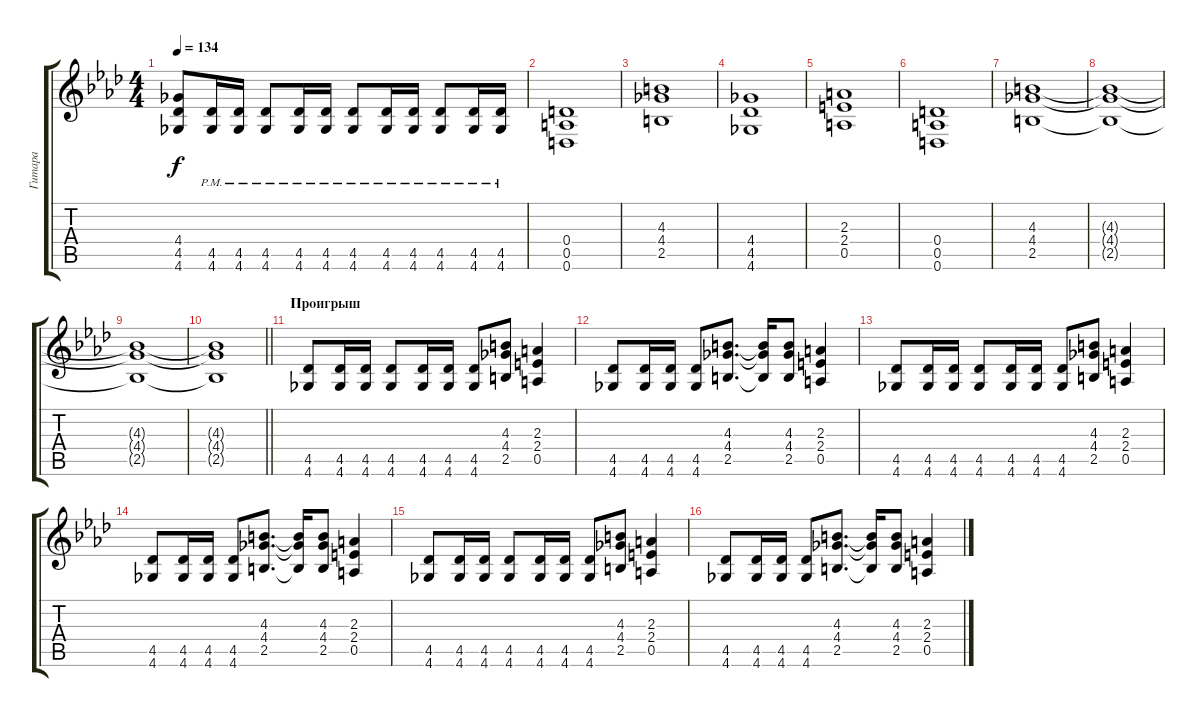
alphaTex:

\track ("Гитара" "Гитара") {instrument distortionguitar}
\staff {score tabs}
\tuning (E4 B3 G3 D3 A2 D2) {hide}
\ts (4 4)
\tempo 134
\clef g2
\ks fminor
(4.4 4.5 4.6).8{dy f} (4.5{pm} 4.6{pm}).16 (4.5{pm} 4.6{pm}).16 (4.5{pm} 4.6{pm}).8 (4.5{pm} 4.6{pm}).16 (4.5{pm} 4.6{pm}).16 (4.5{pm} 4.6{pm}).8 (4.5{pm} 4.6{pm}).16 (4.5{pm} 4.6{pm}).16 (4.5{pm} 4.6{pm}).8 (4.5{pm} 4.6{pm}).16 (4.5{pm} 4.6{pm}).16 |
(0.4 0.5 0.6).1 |
(4.3 4.4 2.5).1 |
(4.4 4.5 4.6).1 |
(2.3 2.4 0.5).1 |
(0.4 0.5 0.6).1 |
(4.3 4.4 2.5).1{volume 6} |
(4.3{t} 4.4{t} 2.5{t}).1 |
(4.3{t} 4.4{t} 2.5{t}).1 |
\barLineRight lightlight
(4.3{t} 4.4{t} 2.5{t}).1 |
\section ("" "Проигрыш")
(4.5 4.6).8{volume 13} (4.5 4.6).16 (4.5 4.6).16 (4.5 4.6).8 (4.5 4.6).16 (4.5 4.6).16 (4.5 4.6).8 (4.3 4.4 2.5).8 (2.3 2.4 0.5).4 |
(4.5 4.6).8 (4.5 4.6).16 (4.5 4.6).16 (4.5 4.6).8 (4.3 4.4 2.5).8{d} (4.3{t} 4.4{t} 2.5{t}).16 (4.3 4.4 2.5).8 (2.3 2.4 0.5).4 |
(4.5 4.6).8 (4.5 4.6).16 (4.5 4.6).16 (4.5 4.6).8 (4.5 4.6).16 (4.5 4.6).16 (4.5 4.6).8 (4.3 4.4 2.5).8 (2.3 2.4 0.5).4 |
(4.5 4.6).8 (4.5 4.6).16 (4.5 4.6).16 (4.5 4.6).8 (4.3 4.4 2.5).8{d} (4.3{t} 4.4{t} 2.5{t}).16 (4.3 4.4 2.5).8 (2.3 2.4 0.5).4 |
(4.5 4.6).8 (4.5 4.6).16 (4.5 4.6).16 (4.5 4.6).8 (4.5 4.6).16 (4.5 4.6).16 (4.5 4.6).8 (4.3 4.4 2.5).8 (2.3 2.4 0.5).4 |
(4.5 4.6).8 (4.5 4.6).16 (4.5 4.6).16 (4.5 4.6).8 (4.3 4.4 2.5).8{d} (4.3{t} 4.4{t} 2.5{t}).16 (4.3 4.4 2.5).8 (2.3 2.4 0.5).4
